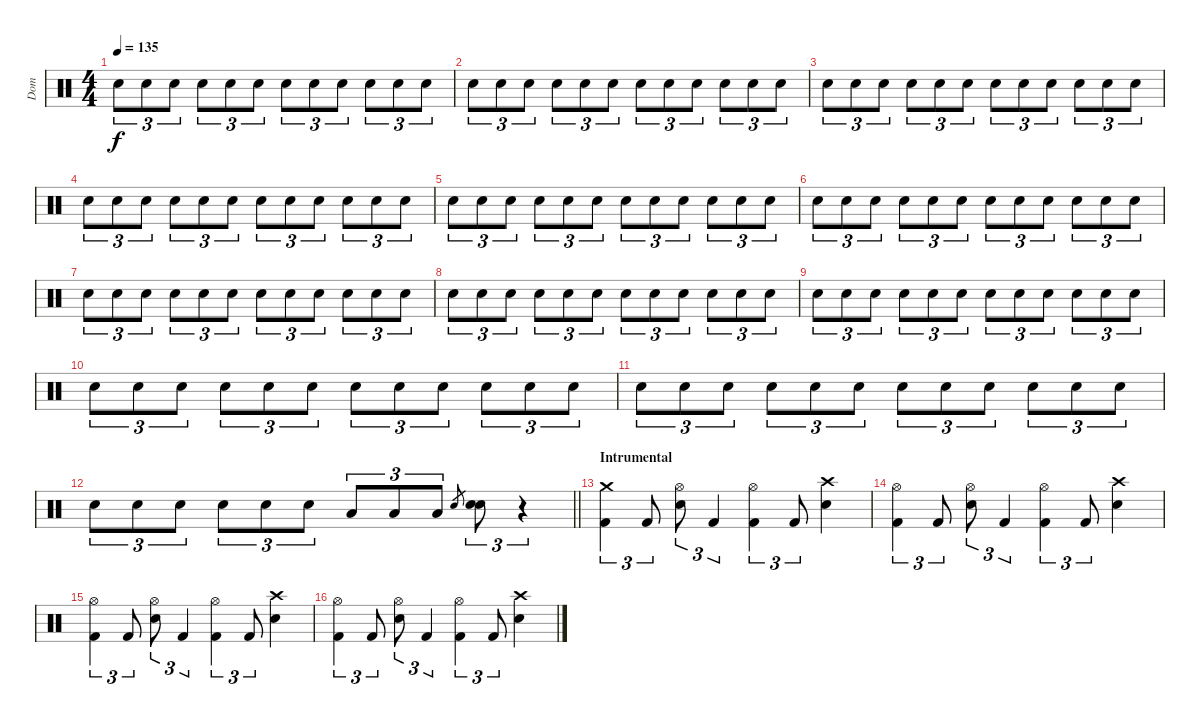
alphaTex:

\track ("Dom" "Dom") {instrument percussion}
\staff {score}
\articulation defaults
\ts (4 4)
\tempo 135
\clef neutral
\ks c "Electric Snare (hit)".8{tu (3 2) dy f volume 10} "Electric Snare (hit)".8{tu (3 2)} "Electric Snare (hit)".8{tu (3 2)} "Electric Snare (hit)".8{tu (3 2)} "Electric Snare (hit)".8{tu (3 2)} "Electric Snare (hit)".8{tu (3 2)} "Electric Snare (hit)".8{tu (3 2)} "Electric Snare (hit)".8{tu (3 2)} "Electric Snare (hit)".8{tu (3 2)} "Electric Snare (hit)".8{tu (3 2)} "Electric Snare (hit)".8{tu (3 2)} "Electric Snare (hit)".8{tu (3 2)}
|
"Electric Snare (hit)".8{tu (3 2)} "Electric Snare (hit)".8{tu (3 2)} "Electric Snare (hit)".8{tu (3 2)} "Electric Snare (hit)".8{tu (3 2)} "Electric Snare (hit)".8{tu (3 2)} "Electric Snare (hit)".8{tu (3 2)} "Electric Snare (hit)".8{tu (3 2)} "Electric Snare (hit)".8{tu (3 2)} "Electric Snare (hit)".8{tu (3 2)} "Electric Snare (hit)".8{tu (3 2)} "Electric Snare (hit)".8{tu (3 2)} "Electric Snare (hit)".8{tu (3 2)} |
"Electric Snare (hit)".8{tu (3 2) volume 11} "Electric Snare (hit)".8{tu (3 2)} "Electric Snare (hit)".8{tu (3 2)} "Electric Snare (hit)".8{tu (3 2)} "Electric Snare (hit)".8{tu (3 2)} "Electric Snare (hit)".8{tu (3 2)} "Electric Snare (hit)".8{tu (3 2)} "Electric Snare (hit)".8{tu (3 2)} "Electric Snare (hit)".8{tu (3 2)} "Electric Snare (hit)".8{tu (3 2)} "Electric Snare (hit)".8{tu (3 2)} "Electric Snare (hit)".8{tu (3 2)} |
"Electric Snare (hit)".8{tu (3 2)} "Electric Snare (hit)".8{tu (3 2)} "Electric Snare (hit)".8{tu (3 2)} "Electric Snare (hit)".8{tu (3 2)} "Electric Snare (hit)".8{tu (3 2)} "Electric Snare (hit)".8{tu (3 2)} "Electric Snare (hit)".8{tu (3 2)} "Electric Snare (hit)".8{tu (3 2)} "Electric Snare (hit)".8{tu (3 2)} "Electric Snare (hit)".8{tu (3 2)} "Electric Snare (hit)".8{tu (3 2)} "Electric Snare (hit)".8{tu (3 2)} |
"Electric Snare (hit)".8{tu (3 2) volume 12} "Electric Snare (hit)".8{tu (3 2)} "Electric Snare (hit)".8{tu (3 2)} "Electric Snare (hit)".8{tu (3 2)} "Electric Snare (hit)".8{tu (3 2)} "Electric Snare (hit)".8{tu (3 2)} "Electric Snare (hit)".8{tu (3 2)} "Electric Snare (hit)".8{tu (3 2)} "Electric Snare (hit)".8{tu (3 2)} "Electric Snare (hit)".8{tu (3 2)} "Electric Snare (hit)".8{tu (3 2)} "Electric Snare (hit)".8{tu (3 2)} |
"Electric Snare (hit)".8{tu (3 2)} "Electric Snare (hit)".8{tu (3 2)} "Electric Snare (hit)".8{tu (3 2)} "Electric Snare (hit)".8{tu (3 2)} "Electric Snare (hit)".8{tu (3 2)} "Electric Snare (hit)".8{tu (3 2)} "Electric Snare (hit)".8{tu (3 2)} "Electric Snare (hit)".8{tu (3 2)} "Electric Snare (hit)".8{tu (3 2)} "Electric Snare (hit)".8{tu (3 2)} "Electric Snare (hit)".8{tu (3 2)} "Electric Snare (hit)".8{tu (3 2)} |
"Electric Snare (hit)".8{tu (3 2) volume 14} "Electric Snare (hit)".8{tu (3 2)} "Electric Snare (hit)".8{tu (3 2)} "Electric Snare (hit)".8{tu (3 2)} "Electric Snare (hit)".8{tu (3 2)} "Electric Snare (hit)".8{tu (3 2)} "Electric Snare (hit)".8{tu (3 2)} "Electric Snare (hit)".8{tu (3 2)} "Electric Snare (hit)".8{tu (3 2)} "Electric Snare (hit)".8{tu (3 2)} "Electric Snare (hit)".8{tu (3 2)} "Electric Snare (hit)".8{tu (3 2)} |
"Electric Snare (hit)".8{tu (3 2)} "Electric Snare (hit)".8{tu (3 2)} "Electric Snare (hit)".8{tu (3 2)} "Electric Snare (hit)".8{tu (3 2)} "Electric Snare (hit)".8{tu (3 2)} "Electric Snare (hit)".8{tu (3 2)} "Electric Snare (hit)".8{tu (3 2)} "Electric Snare (hit)".8{tu (3 2)} "Electric Snare (hit)".8{tu (3 2)} "Electric Snare (hit)".8{tu (3 2)} "Electric Snare (hit)".8{tu (3 2)} "Electric Snare (hit)".8{tu (3 2)} |
"Electric Snare (hit)".8{tu (3 2) volume 15} "Electric Snare (hit)".8{tu (3 2)} "Electric Snare (hit)".8{tu (3 2)} "Electric Snare (hit)".8{tu (3 2)} "Electric Snare (hit)".8{tu (3 2)} "Electric Snare (hit)".8{tu (3 2)} "Electric Snare (hit)".8{tu (3 2)} "Electric Snare (hit)".8{tu (3 2)} "Electric Snare (hit)".8{tu (3 2)} "Electric Snare (hit)".8{tu (3 2)} "Electric Snare (hit)".8{tu (3 2)} "Electric Snare (hit)".8{tu (3 2)} |
"Electric Snare (hit)".8{tu (3 2)} "Electric Snare (hit)".8{tu (3 2)} "Electric Snare (hit)".8{tu (3 2)} "Electric Snare (hit)".8{tu (3 2)} "Electric Snare (hit)".8{tu (3 2)} "Electric Snare (hit)".8{tu (3 2)} "Electric Snare (hit)".8{tu (3 2)} "Electric Snare (hit)".8{tu (3 2)} "Electric Snare (hit)".8{tu (3 2)} "Electric Snare (hit)".8{tu (3 2)} "Electric Snare (hit)".8{tu (3 2)} "Electric Snare (hit)".8{tu (3 2)} |
"Electric Snare (hit)".8{tu (3 2) volume 16} "Electric Snare (hit)".8{tu (3 2)} "Electric Snare (hit)".8{tu (3 2)} "Electric Snare (hit)".8{tu (3 2)} "Electric Snare (hit)".8{tu (3 2)} "Electric Snare (hit)".8{tu (3 2)} "Electric Snare (hit)".8{tu (3 2)} "Electric Snare (hit)".8{tu (3 2)} "Electric Snare (hit)".8{tu (3 2)} "Electric Snare (hit)".8{tu (3 2)} "Electric Snare (hit)".8{tu (3 2)} "Electric Snare (hit)".8{tu (3 2)} |
\barLineRight lightlight "Electric Snare (hit)".8{tu (3 2)} "Electric Snare (hit)".8{tu (3 2)} "Electric Snare (hit)".8{tu (3 2)} "Electric Snare (hit)".8{tu (3 2)} "Electric Snare (hit)".8{tu (3 2)} "Electric Snare (hit)".8{tu (3 2)} "Low Tom (hit)".8{tu (3 2)} "Low Tom (hit)".8{tu (3 2)} "Low Floor Tom (hit)".8{tu (3 2)} "Electric Snare (hit)".8{gr}
("Electric Snare (hit)" "Electric Snare (hit)").8{tu (3 2)} r.4{tu (3 2)} |
\section ("" "Intrumental")
("Crash medium (hit)" "Kick (hit) 2").4{tu (3 2)} "Kick (hit) 2".8{tu (3 2)} ("Hi-Hat (open)" "Electric Snare (hit)").8{tu (3 2)} "Kick (hit) 2".4{tu (3 2)} ("Hi-Hat (open)" "Kick (hit) 2").4{tu (3 2)} "Kick (hit) 2".8{tu (3 2)} ("Crash high (hit)" "Electric Snare (hit)").4 |
("Hi-Hat (open)" "Kick (hit) 2").4{tu (3 2)} "Kick (hit) 2".8{tu (3 2)} ("Hi-Hat (open)" "Electric Snare (hit)").8{tu (3 2)} "Kick (hit) 2".4{tu (3 2)} ("Hi-Hat (open)" "Kick (hit) 2").4{tu (3 2)} "Kick (hit) 2".8{tu (3 2)} ("Crash high (hit)" "Electric Snare (hit)").4 |
("Hi-Hat (open)" "Kick (hit) 2").4{tu (3 2)} "Kick (hit) 2".8{tu (3 2)} ("Hi-Hat (open)" "Electric Snare (hit)").8{tu (3 2)} "Kick (hit) 2".4{tu (3 2)} ("Hi-Hat (open)" "Kick (hit) 2").4{tu (3 2)} "Kick (hit) 2".8{tu (3 2)} ("Crash high (hit)" "Electric Snare (hit)").4 |
("Hi-Hat (open)" "Kick (hit) 2").4{tu (3 2)} "Kick (hit) 2".8{tu (3 2)} ("Hi-Hat (open)" "Electric Snare (hit)").8{tu (3 2)} "Kick (hit) 2".4{tu (3 2)} ("Hi-Hat (open)" "Kick (hit) 2").4{tu (3 2)} "Kick (hit) 2".8{tu (3 2)} ("Crash high (hit)" "Electric Snare (hit)").4
